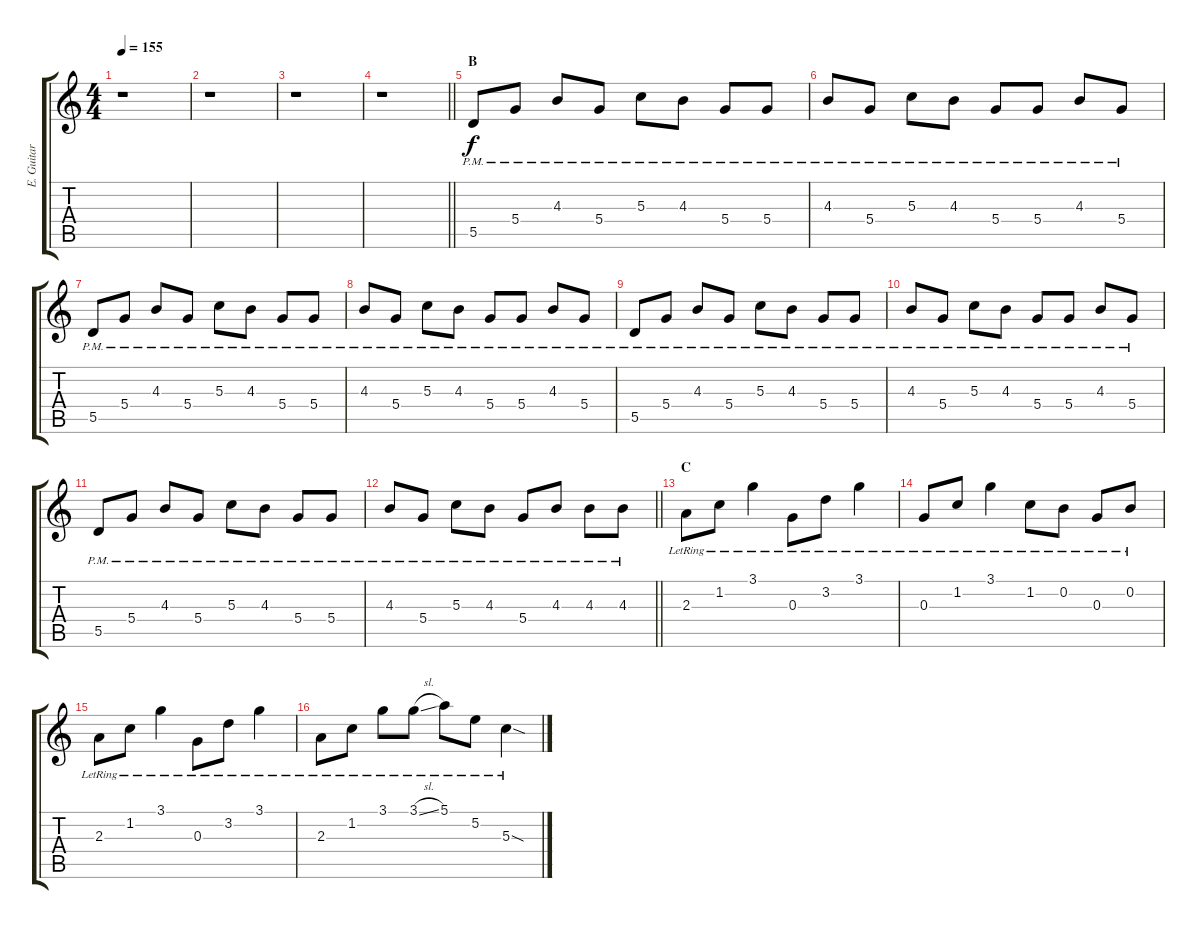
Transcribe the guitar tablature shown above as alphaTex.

\track ("E. Guitar I" "E. Guitar ") {instrument overdrivenguitar}
\staff {score tabs}
\tuning (E4 B3 G3 D3 A2 E2) {hide}
\ts (4 4)
\tempo 155
\clef g2
\ks c
r.1{dy f} |
r.1 |
r.1 |
\barLineRight lightlight
r.1 |
\section ("" "B")
5.5{pm}.8 5.4{pm}.8 4.3{pm}.8 5.4{pm}.8 5.3{pm}.8 4.3{pm}.8 5.4{pm}.8 5.4{pm}.8 |
4.3{pm}.8 5.4{pm}.8 5.3{pm}.8 4.3{pm}.8 5.4{pm}.8 5.4{pm}.8 4.3{pm}.8 5.4{pm}.8 |
5.5{pm}.8 5.4{pm}.8 4.3{pm}.8 5.4{pm}.8 5.3{pm}.8 4.3{pm}.8 5.4{pm}.8 5.4{pm}.8 |
4.3{pm}.8 5.4{pm}.8 5.3{pm}.8 4.3{pm}.8 5.4{pm}.8 5.4{pm}.8 4.3{pm}.8 5.4{pm}.8 |
5.5{pm}.8 5.4{pm}.8 4.3{pm}.8 5.4{pm}.8 5.3{pm}.8 4.3{pm}.8 5.4{pm}.8 5.4{pm}.8 |
4.3{pm}.8 5.4{pm}.8 5.3{pm}.8 4.3{pm}.8 5.4{pm}.8 5.4{pm}.8 4.3{pm}.8 5.4{pm}.8 |
5.5{pm}.8 5.4{pm}.8 4.3{pm}.8 5.4{pm}.8 5.3{pm}.8 4.3{pm}.8 5.4{pm}.8 5.4{pm}.8 |
\barLineRight lightlight
4.3{pm}.8 5.4{pm}.8 5.3{pm}.8 4.3{pm}.8 5.4{pm}.8 4.3{pm}.8 4.3{pm}.8 4.3{pm}.8 |
\section ("" "C")
2.3{lr}.8 1.2{lr}.8 3.1{lr}.4 0.3{lr}.8 3.2{lr}.8 3.1{lr}.4 |
0.3{lr}.8 1.2{lr}.8 3.1{lr}.4 1.2{lr}.8 0.2{lr}.8 0.3{lr}.8 0.2{lr}.8 |
2.3{lr}.8 1.2{lr}.8 3.1{lr}.4 0.3{lr}.8 3.2{lr}.8 3.1{lr}.4 |
2.3{lr}.8 1.2{lr}.8 3.1{lr}.8 3.1{sl lr}.8 5.1{lr}.8 5.2{lr}.8 5.3{sod lr}.4
